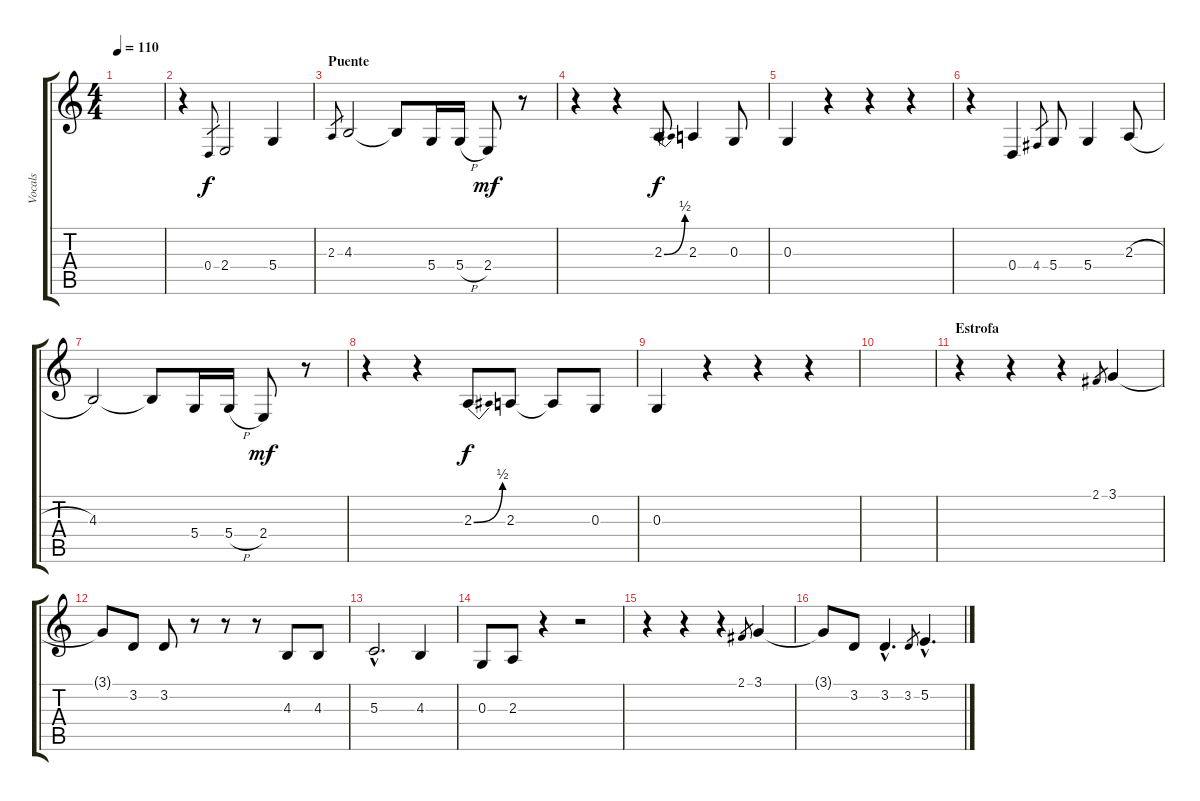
\track ("Vocals" "Vocals") {instrument drawbarorgan}
\staff {score tabs}
\tuning (E4 B3 G3 D3 A2 E2) {hide}
\ts (4 4)
\tempo 110
\clef g2
\ks c
|
r.4 0.4.8{gr} 2.4.2 5.4.4 |
\section ("" "Puente")
2.3.8{gr} 4.3.2 4.3{t}.8 5.4.16 5.4{h}.16 2.4.8{dy mf} r.8 |
r.4 r.4 2.3{be (bend 0 0 60 2)}.8{dy f} 2.3.4 0.3.8 |
0.3.4 r.4 r.4 r.4 |
r.4 0.4.4 4.4.8{gr} 5.4.8 5.4.4 2.3{h}.8 |
4.3.2 4.3{t}.8 5.4.16 5.4{h}.16 2.4.8{dy mf} r.8 |
r.4 r.4 2.3{be (bend 0 0 60 2)}.8{dy f} 2.3.8 2.3{t}.8 0.3.8 |
0.3.4 r.4 r.4 r.4 |
|
\section ("" "Estrofa")
r.4 r.4 r.4 2.1.8{gr} 3.1.4 |
3.1{t}.8 3.2.8 3.2.8 r.8 r.8 r.8 4.3.8 4.3.8 |
5.3{hac}.2{d} 4.3.4 |
0.3.8 2.3.8 r.4 r.2 |
r.4 r.4 r.4 2.1.8{gr} 3.1.4 |
3.1{t}.8 3.2.8 3.2{hac}.4{d} 3.2.8{gr} 5.2{hac}.4{d}
